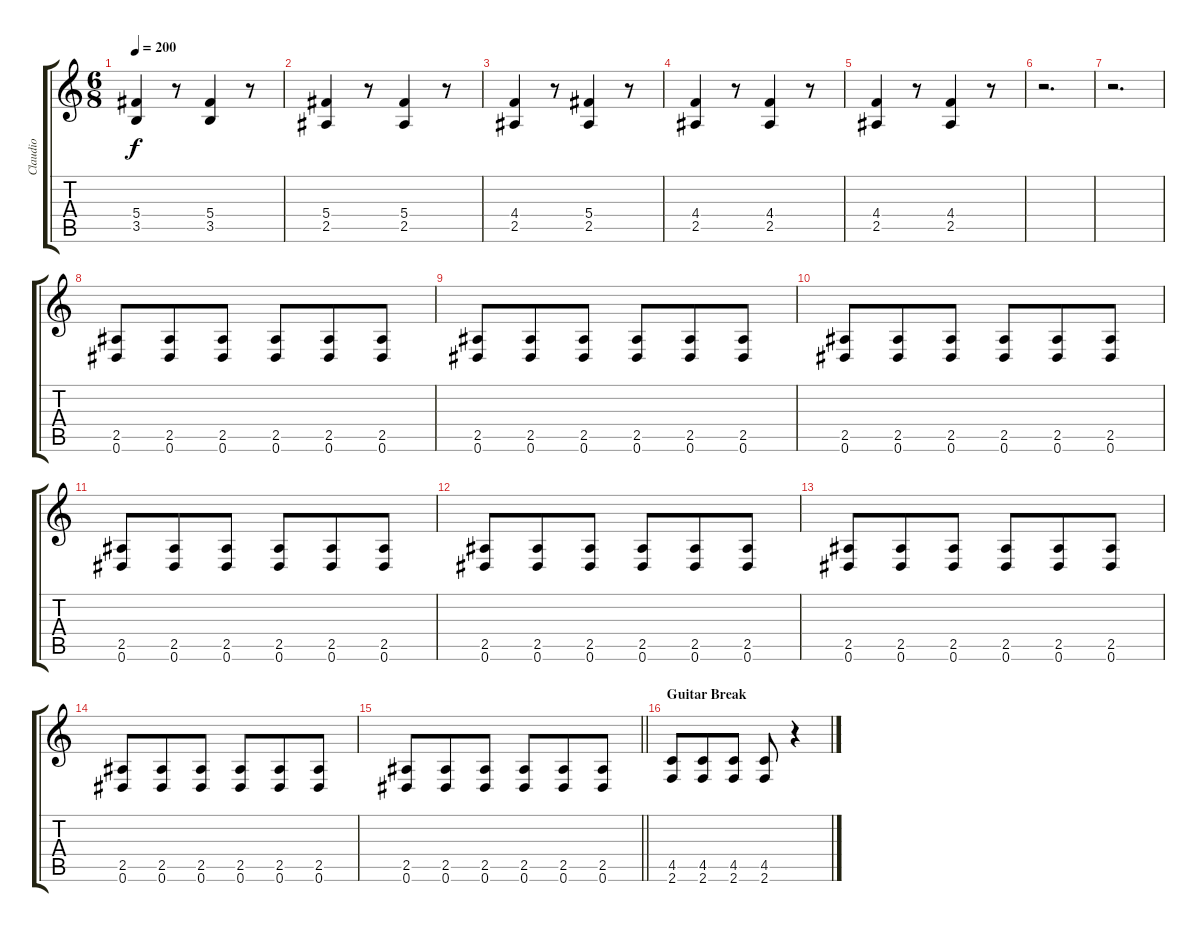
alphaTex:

\track ("Claudio" "Claudio") {instrument overdrivenguitar}
\staff {score tabs}
\tuning (Eb4 Bb3 Gb3 Db3 Ab2 Eb2) {hide}
\ts (6 8)
\tempo 200
\clef g2
\ks c
(5.4 3.5).4{dy f} r.8 (5.4 3.5).4 r.8 |
(5.4 2.5).4 r.8 (5.4 2.5).4 r.8 |
(4.4 2.5).4 r.8 (5.4 2.5).4 r.8 |
(4.4 2.5).4 r.8 (4.4 2.5).4 r.8 |
(4.4 2.5).4 r.8 (4.4 2.5).4 r.8 |
r.2{d} |
r.2{d} |
(2.5 0.6).8 (2.5 0.6).8 (2.5 0.6).8 (2.5 0.6).8 (2.5 0.6).8 (2.5 0.6).8 |
(2.5 0.6).8 (2.5 0.6).8 (2.5 0.6).8 (2.5 0.6).8 (2.5 0.6).8 (2.5 0.6).8 |
(2.5 0.6).8 (2.5 0.6).8 (2.5 0.6).8 (2.5 0.6).8 (2.5 0.6).8 (2.5 0.6).8 |
(2.5 0.6).8 (2.5 0.6).8 (2.5 0.6).8 (2.5 0.6).8 (2.5 0.6).8 (2.5 0.6).8 |
(2.5 0.6).8 (2.5 0.6).8 (2.5 0.6).8 (2.5 0.6).8 (2.5 0.6).8 (2.5 0.6).8 |
(2.5 0.6).8 (2.5 0.6).8 (2.5 0.6).8 (2.5 0.6).8 (2.5 0.6).8 (2.5 0.6).8 |
(2.5 0.6).8 (2.5 0.6).8 (2.5 0.6).8 (2.5 0.6).8 (2.5 0.6).8 (2.5 0.6).8 |
\barLineRight lightlight
(2.5 0.6).8 (2.5 0.6).8 (2.5 0.6).8 (2.5 0.6).8 (2.5 0.6).8 (2.5 0.6).8 |
\section ("" "Guitar Break")
(4.5 2.6).8 (4.5 2.6).8 (4.5 2.6).8 (4.5 2.6).8 r.4
